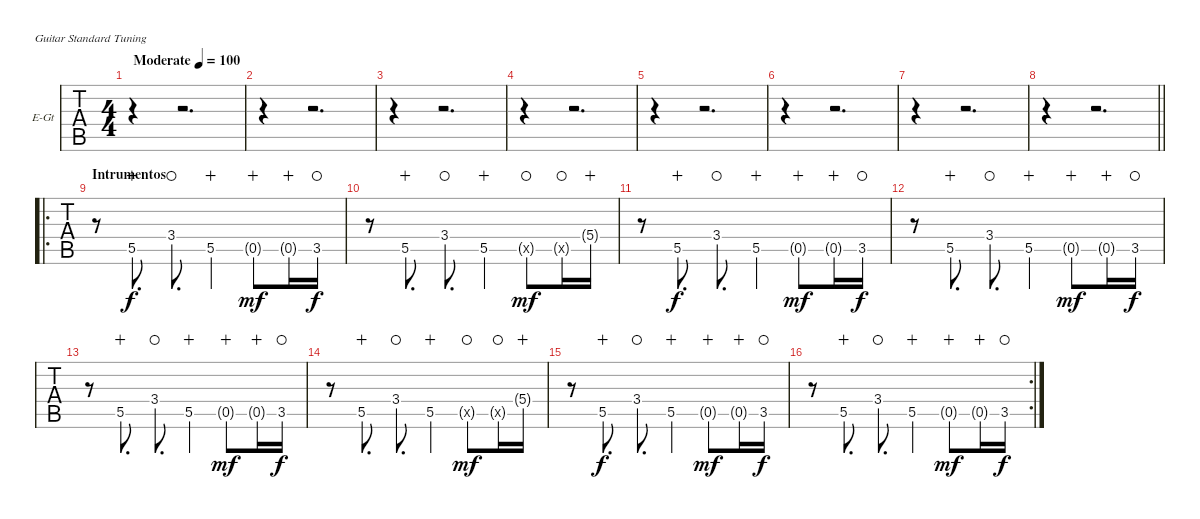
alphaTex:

\bracketExtendMode groupsimilarinstruments
\firstSystemTrackNameOrientation horizontal
\otherSystemsTrackNameOrientation horizontal
\track ("Guitarra 1" "E-Gt") {instrument electricguitarjazz}
\staff {tabs}
\tuning (E4 B3 G3 D3 A2 E2)
\ts (4 4)
\beaming (8 2 2 2 2)
\tempo (100 "Moderate")
\clef g2
\ks c
r.4{dy f instrument electricguitarjazz} r.2{d} |
r.4 r.2{d} |
r.4 r.2{d} |
r.4 r.2{d} |
r.4 r.2{d} |
r.4 r.2{d} |
r.4 r.2{d} |
\barLineRight lightlight
r.4 r.2{d} |
\ro
\section ("" "Intrumentos")
r.8 5.5{st}.8{d wahc} 3.4{st}.8{d waho} 5.5{st}.4{wahc} 0.5{g}.8{dy mf wahc} 0.5{g}.16{wahc} 3.5.16{dy f waho} |
r.8 5.5{st}.8{d wahc} 3.4{st}.8{d waho} 5.5.4{wahc} 0.5{g x}.8{dy mf waho} 0.5{g x}.16{waho} 5.4{g}.16{wahc} |
r.8 5.5{st}.8{d dy f wahc} 3.4{st}.8{d waho} 5.5{st}.4{wahc} 0.5{g}.8{dy mf wahc} 0.5{g}.16{wahc} 3.5.16{dy f waho} |
r.8 5.5{st}.8{d wahc} 3.4{st}.8{d waho} 5.5{st}.4{wahc} 0.5{g}.8{dy mf wahc} 0.5{g}.16{wahc} 3.5.16{dy f waho} |
r.8 5.5{st}.8{d wahc} 3.4{st}.8{d waho} 5.5{st}.4{wahc} 0.5{g}.8{dy mf wahc} 0.5{g}.16{wahc} 3.5.16{dy f waho} |
r.8 5.5{st}.8{d wahc} 3.4{st}.8{d waho} 5.5.4{wahc} 0.5{g x}.8{dy mf waho} 0.5{g x}.16{waho} 5.4{g}.16{wahc} |
r.8 5.5{st}.8{d dy f wahc} 3.4{st}.8{d waho} 5.5{st}.4{wahc} 0.5{g}.8{dy mf wahc} 0.5{g}.16{wahc} 3.5.16{dy f waho} |
\rc 2
r.8 5.5{st}.8{d wahc} 3.4{st}.8{d waho} 5.5{st}.4{wahc} 0.5{g}.8{dy mf wahc} 0.5{g}.16{wahc} 3.5.16{dy f waho}
